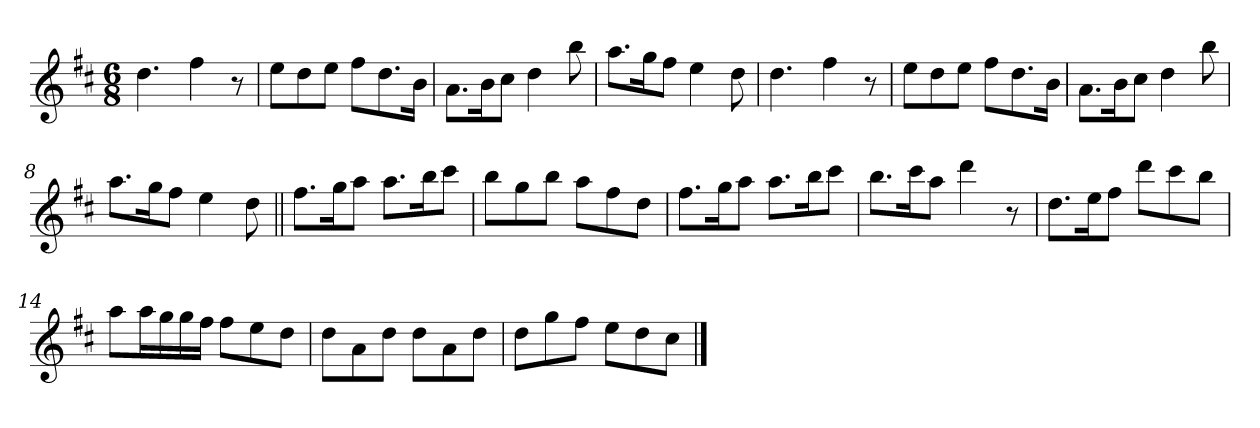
**kern
*part1
*staff1
*clefG2
*k[f#c#]
*D:
*M6/8
*MM120
=1
4.dd\
4ff#\
8r
=2
8ee\L
8dd\
8ee\J
8ff#\L
8.dd\
16b\Jk
=3
8.a\L
16b\K
8cc#\J
4dd\
8bb\
=4
8.aa\L
16gg\K
8ff#\J
4ee\
8dd\
!!LO:LB:g=z
=5
4.dd\
4ff#\
8r
=6
8ee\L
8dd\
8ee\J
8ff#\L
8.dd\
16b\Jk
=7
8.a\L
16b\K
8cc#\J
4dd\
8bb\
=8
8.aa\L
16gg\K
8ff#\J
4ee\
8dd\
!!LO:LB:g=z
=9||
8.ff#\L
16gg\K
8aa\J
8.aa\L
16bb\K
8ccc#\J
=10
8bb\L
8gg\
8bb\J
8aa\L
8ff#\
8dd\J
=11
8.ff#\L
16gg\K
8aa\J
8.aa\L
16bb\K
8ccc#\J
=12
8.bb\L
16ccc#\K
8aa\J
4ddd\
8r
!!LO:LB:g=z
=13
8.dd\L
16ee\K
8ff#\J
8ddd\L
8ccc#\
8bb\J
=14
8aa\L
16aa\L
16gg\
16gg\
16ff#\JJ
8ff#\L
8ee\
8dd\J
=15
8dd\L
8a\
8dd\J
8dd\L
8a\
8dd\J
=16
8dd\L
8gg\
8ff#\J
8ee\L
8dd\
8cc#\J
==
*-
